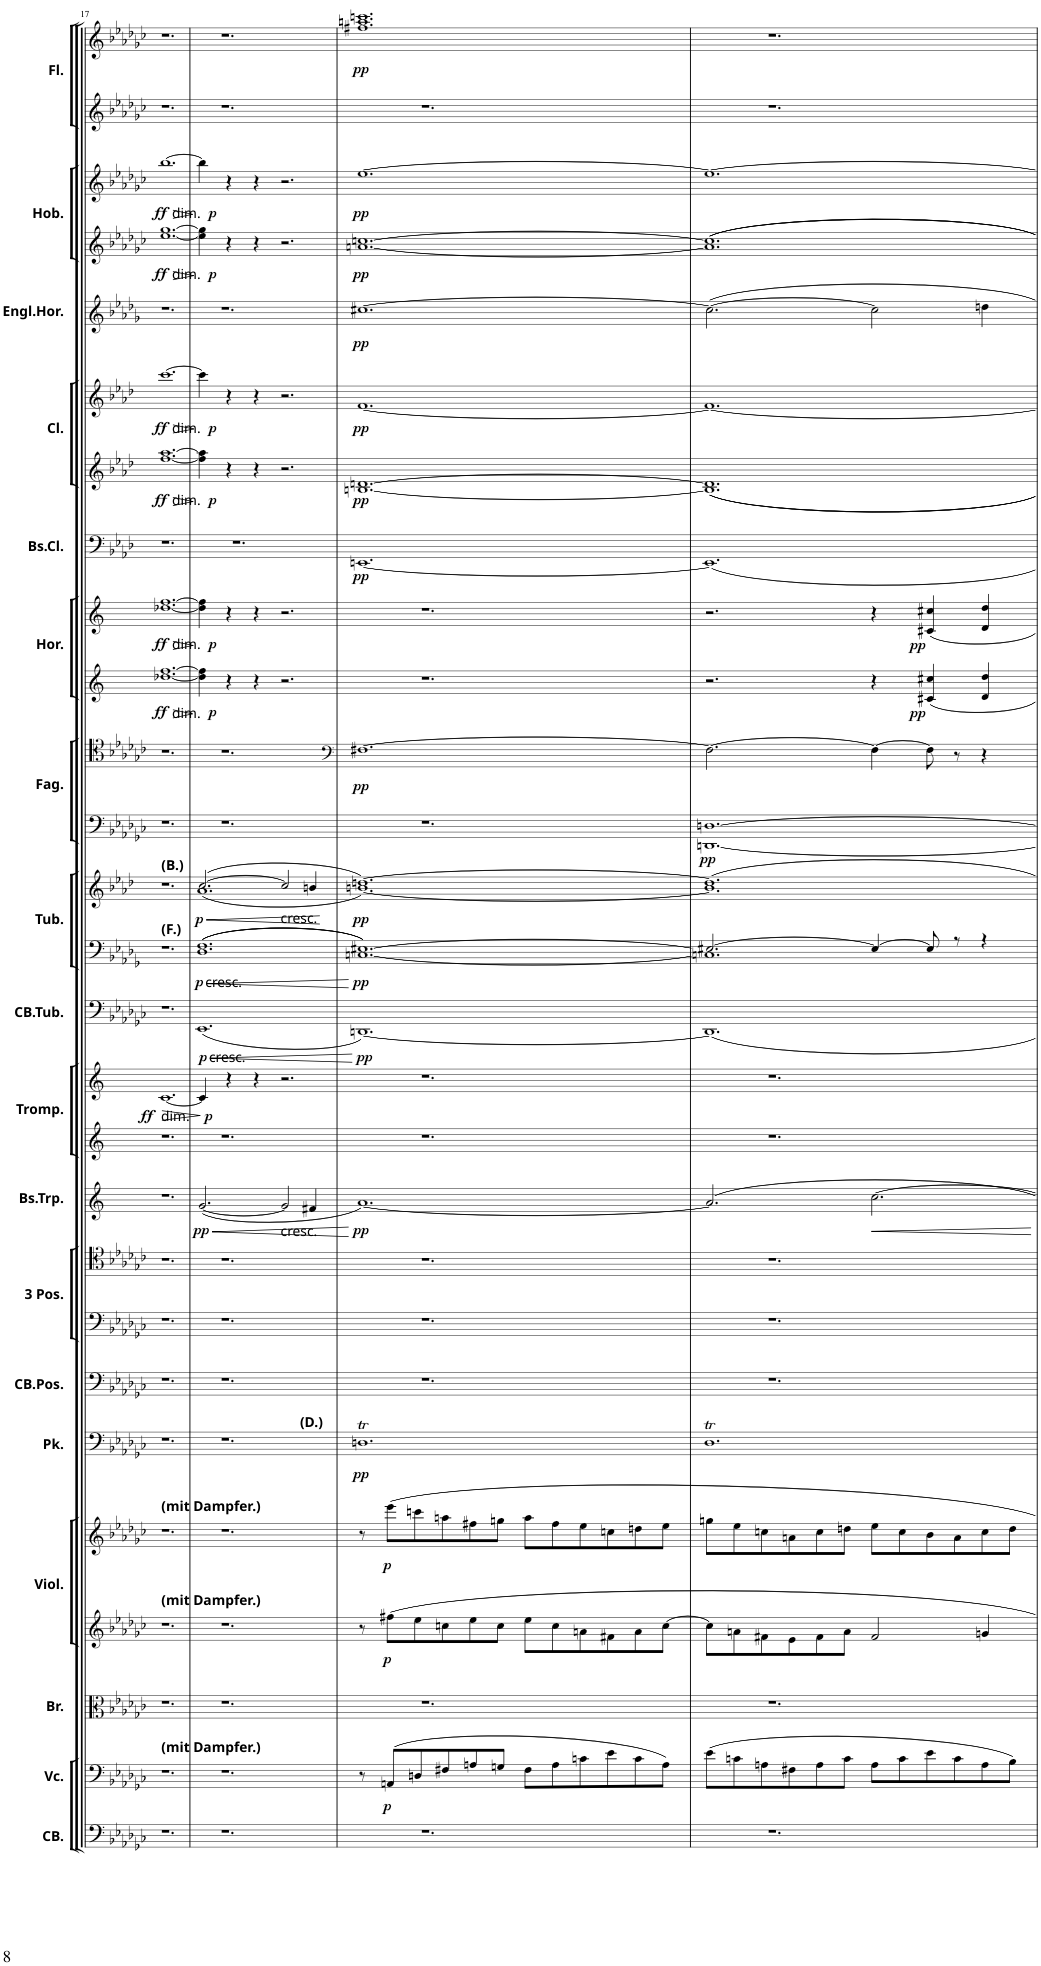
**kern	**kern	**dynam	**kern	**kern	**dynam	**kern	**dynam	**kern	**dynam	**kern	**kern	**kern	**kern	**dynam	**kern	**kern	**dynam	**kern	**dynam	**kern	**dynam	**kern	**dynam	**kern	**dynam	**kern	**dynam	**kern	**dynam	**kern	**dynam	**kern	**dynam	**kern	**dynam	**kern	**dynam	**kern	**dynam	**kern	**dynam	**kern	**dynam	**kern	**kern	**dynam
*part27	*part26	*part26	*part25	*part24	*part24	*part23	*part23	*part22	*part22	*part21	*part20	*part19	*part18	*part18	*part17	*part16	*part16	*part15	*part15	*part14	*part14	*part13	*part13	*part12	*part12	*part11	*part11	*part10	*part10	*part9	*part9	*part8	*part8	*part7	*part7	*part6	*part6	*part5	*part5	*part4	*part4	*part3	*part3	*part2	*part1	*part1
*staff27	*staff26	*staff26	*staff25	*staff24	*staff24	*staff23	*staff23	*staff22	*staff22	*staff21	*staff20	*staff19	*staff18	*staff18	*staff17	*staff16	*staff16	*staff15	*staff15	*staff14	*staff14	*staff13	*staff13	*staff12	*staff12	*staff11	*staff11	*staff10	*staff10	*staff9	*staff9	*staff8	*staff8	*staff7	*staff7	*staff6	*staff6	*staff5	*staff5	*staff4	*staff4	*staff3	*staff3	*staff2	*staff1	*staff1
*I"8 CONTRABASSE.	*I"12 VIOLONCELLE.	*	*I"12 BRATSCHEN.	*I"Violins	*	*I"16 erste  32 VIOLINEN.  16 zweite	*	*I"PAUKEN.	*	*I"1 CONTRABASS- POSAUNE. (C)	*I"2.u.3.	*I"1. 3 TENOR-BASS- POSAUNEN.	*I"1 BASS-TROMPETE. (Es.)	*	*I"2.u.3. (Es.)	*I"1. (Es.)  3 TROMPETTEN.	*	*I"1 CONTRABASS- TUBA. (C.)	*	*I"2 Bass. (F.)	*	*I"2 Tenor. (B)  4 TUBEN.	*	*I"3.	*	*I"1.u.2.  3 FAGOTTE.	*	*I"3.u.4.	*	*I"1.u.2.  4 HORNER.	*	*I"1 BASS- CLARINETTE. (B)	*	*I"2.u.3. (B.)	*	*I"1. (B.)  3 CLARINETTEN.	*	*I"ENGLISCHES HORN.	*	*I"2.u.3.	*	*I"1.  3 HOBOEN.	*	*I"2.u.3.	*I"1.  3 gr.FLOTEN.	*
*I'CB.	*I'Vc.	*	*I'Br.	*	*	*I'Viol.	*	*I'Pk.	*	*I'CB.Pos.	*	*I'3 Pos.	*I'Bs.Trp.	*	*	*I'Tromp.	*	*I'CB.Tub.	*	*	*	*I'Tub.	*	*	*	*I'Fag.	*	*	*	*I'Hor.	*	*I'Bs.Cl.	*	*	*	*I'Cl.	*	*I'Engl.Hor.	*	*	*	*I'Hob.	*	*	*I'Fl.	*
!!LO:PB:g=z
*clefF4	*clefF4	*	*clefC3	*clefG2	*	*clefG2	*	*clefF4	*	*clefF4	*clefF4	*clefC4	*clefG2	*	*clefG2	*clefG2	*	*clefF4	*	*clefF4	*	*clefG2	*	*clefF4	*	*clefC4	*	*clefG2	*	*clefG2	*	*clefF4	*	*clefG2	*	*clefG2	*	*clefG2	*	*clefG2	*	*clefG2	*	*clefG2	*clefG2	*
*Trd7c12	*	*	*	*	*	*	*	*	*	*	*	*	*Trd5c9	*	*Trd-2c-4	*Trd-2c-4	*	*	*	*	*	*Trd15c26	*	*	*	*	*	*Trd4c7	*	*Trd4c7	*	*Trd1c2	*	*Trd1c2	*	*Trd1c2	*	*Trd4c7	*	*	*	*	*	*	*	*
*k[b-e-a-d-g-c-]	*k[b-e-a-d-g-c-]	*	*k[b-e-a-d-g-c-]	*k[b-e-a-d-g-c-]	*	*k[b-e-a-d-g-c-]	*	*k[b-e-a-d-g-c-]	*	*k[b-e-a-d-g-c-]	*k[b-e-a-d-g-c-]	*k[b-e-a-d-g-c-]	*k[]	*	*k[]	*k[]	*	*k[b-e-a-d-g-c-]	*	*k[b-e-a-d-g-]	*	*k[b-e-a-d-]	*	*k[b-e-a-d-g-c-]	*	*k[b-e-a-d-g-c-]	*	*k[]	*	*k[]	*	*k[b-e-a-d-]	*	*k[b-e-a-d-]	*	*k[b-e-a-d-]	*	*k[b-e-a-d-g-]	*	*k[b-e-a-d-g-c-]	*	*k[b-e-a-d-g-c-]	*	*k[b-e-a-d-g-c-]	*k[b-e-a-d-g-c-]	*
*M6/4	*M6/4	*	*M6/4	*M6/4	*	*M6/4	*	*M6/4	*	*M6/4	*M6/4	*M6/4	*M6/4	*	*M6/4	*M6/4	*	*M6/4	*	*M6/4	*	*M6/4	*	*M6/4	*	*M6/4	*	*M6/4	*	*M6/4	*	*M6/4	*	*M6/4	*	*M6/4	*	*M6/4	*	*M6/4	*	*M6/4	*	*M6/4	*M6/4	*
=17	=17	=17	=17	=17	=17	=17	=17	=17	=17	=17	=17	=17	=17	=17	=17	=17	=17	=17	=17	=17	=17	=17	=17	=17	=17	=17	=17	=17	=17	=17	=17	=17	=17	=17	=17	=17	=17	=17	=17	=17	=17	=17	=17	=17	=17	=17
!	!	!	!	!	!	!	!	!	!	!	!	!	!	!	!	!	!	!	!	!	!	!	!	!	!	!	!	!	!	!	!	!	!	!	!	!	!	!	!	!	!	!LO:TX:b:t=dim.	!	!	!	!
!	!	!	!	!	!	!	!	!	!	!	!	!	!	!	!	!	!	!	!	!	!	!	!	!	!	!	!	!	!	!	!	!	!	!	!	!	!	!	!	!LO:TX:b:t=dim.	!	!	!	!	!	!
!	!	!	!	!	!	!	!	!	!	!	!	!	!	!	!	!	!	!	!	!	!	!	!	!	!	!	!	!	!	!	!	!	!	!	!	!LO:TX:b:t=dim.	!	!	!	!	!	!	!	!	!	!
!	!	!	!	!	!	!	!	!	!	!	!	!	!	!	!	!	!	!	!	!	!	!	!	!	!	!	!	!	!	!	!	!	!	!LO:TX:b:t=dim.	!	!	!	!	!	!	!	!	!	!	!	!
!	!	!	!	!	!	!	!	!	!	!	!	!	!	!	!	!	!	!	!	!	!	!	!	!	!	!	!	!	!	!LO:TX:b:t=dim.	!	!	!	!	!	!	!	!	!	!	!	!	!	!	!	!
!	!	!	!	!	!	!	!	!	!	!	!	!	!	!	!	!	!	!	!	!	!	!	!	!	!	!	!	!LO:TX:b:t=dim.	!	!	!	!	!	!	!	!	!	!	!	!	!	!	!	!	!	!
!	!	!	!	!	!	!	!	!	!	!	!	!	!	!	!	!	!	!	!	!	!	!LO:TX:a:B:t=(B.)	!	!	!	!	!	!	!	!	!	!	!	!	!	!	!	!	!	!	!	!	!	!	!	!
!	!	!	!	!	!	!	!	!	!	!	!	!	!	!	!	!	!	!	!	!LO:TX:a:B:t=(F.)	!	!	!	!	!	!	!	!	!	!	!	!	!	!	!	!	!	!	!	!	!	!	!	!	!	!
!	!	!	!	!	!	!	!	!	!	!	!	!	!	!	!	!LO:TX:b:t=dim.	!	!	!	!	!	!	!	!	!	!	!	!	!	!	!	!	!	!	!	!	!	!	!	!	!	!	!	!	!	!
!	!	!	!	!	!	!LO:TX:a:B:t=(mit Dampfer.)	!	!	!	!	!	!	!	!	!	!	!	!	!	!	!	!	!	!	!	!	!	!	!	!	!	!	!	!	!	!	!	!	!	!	!	!	!	!	!	!
!	!	!	!	!LO:TX:a:B:t=(mit Dampfer.)	!	!	!	!	!	!	!	!	!	!	!	!	!	!	!	!	!	!	!	!	!	!	!	!	!	!	!	!	!	!	!	!	!	!	!	!	!	!	!	!	!	!
!	!LO:TX:a:B:t=(mit Dampfer.)	!	!	!	!	!	!	!	!	!	!	!	!	!	!	!	!	!	!	!	!	!	!	!	!	!	!	!	!	!	!	!	!	!	!	!	!	!	!	!	!	!	!	!	!	!
!	!	!	!	!	!	!	!	!	!	!	!	!	!	!	!	!	!LO:HP:b	!	!	!	!	!	!	!	!	!	!	!	!LO:HP:b	!	!LO:HP:b	!	!	!	!LO:HP:b	!	!LO:HP:b	!	!	!	!LO:HP:b	!	!LO:HP:b	!	!	!
!	!	!	!	!	!	!	!	!	!	!	!	!	!	!	!	!	!LO:DY:n=1:b	!	!	!	!	!	!	!	!	!	!	!	!LO:DY:n=1:b	!	!LO:DY:n=1:b	!	!	!	!LO:DY:n=1:b	!	!LO:DY:n=1:b	!	!	!	!LO:DY:n=1:b	!	!LO:DY:n=1:b	!	!	!
1.r	1.r	.	1.r	1.r	.	1.r	.	1.r	.	1.r	1.r	1.r	1.r	.	1.r	[1.c	> ff	1.r	.	1.r	.	1.r	.	1.r	.	1.r	.	[1.dd-X [1.ff	> ff	[1.dd-X [1.ff	> ff	1.r	.	[1.ff [1.aa-	> ff	[1.ccc	> ff	1.r	.	[1.ee- [1.gg-	> ff	[1.bb-	> ff	1.r	1.r	.
.	.	.	.	.	.	.	.	.	.	.	.	.	.	.	.	.	]	.	.	.	.	.	.	.	.	.	.	.	]	.	]	.	.	.	]	.	]	.	.	.	]	.	]	.	.	.
=18	=18	=18	=18	=18	=18	=18	=18	=18	=18	=18	=18	=18	=18	=18	=18	=18	=18	=18	=18	=18	=18	=18	=18	=18	=18	=18	=18	=18	=18	=18	=18	=18	=18	=18	=18	=18	=18	=18	=18	=18	=18	=18	=18	=18	=18	=18
!	!	!	!	!	!	!	!	!	!	!	!	!	!	!	!	!	!	!	!	!LO:TX:b:t=cresc.	!	!	!	!	!	!	!	!	!	!	!	!	!	!	!	!	!	!	!	!	!	!	!	!	!	!
!	!	!	!	!	!	!	!	!	!	!	!	!	!	!	!	!	!	!LO:TX:b:t=cresc.	!	!	!	!	!	!	!	!	!	!	!	!	!	!	!	!	!	!	!	!	!	!	!	!	!	!	!	!
!	!	!	!	!	!	!	!	!	!	!	!	!	!	!LO:HP:b	!	!	!	!	!LO:HP:b	!	!LO:HP:b	!	!LO:HP:b	!	!	!	!	!	!	!	!	!	!	!	!	!	!	!	!	!	!	!	!	!	!	!
*	*	*	*	*	*	*	*	*	*	*	*	*	*	*	*	*	*	*	*	*	*	*^	*	*	*	*	*	*	*	*	*	*	*	*	*	*	*	*	*	*	*	*	*	*	*	*
!	!	!	!	!	!	!	!	!	!	!	!	!	!	!LO:DY:n=1:b	!	!	!LO:DY:b	!	!LO:DY:n=1:b	!	!LO:DY:n=1:b	!	!	!LO:DY:n=1:b	!	!	!	!	!	!LO:DY:b	!	!LO:DY:b	!	!	!	!LO:DY:b	!	!LO:DY:b	!	!	!	!LO:DY:b	!	!LO:DY:b	!	!	!
1.r	1.r	.	1.r	1.r	.	1.r	.	1.r	.	1.r	1.r	1.r	([2.g/	< pp	1.r	4c/]	p	(1.EE-	< p	((1.D- 1.F	< p	([2.cc/	(1.a-	< p	1.r	.	1.r	.	4dd-\] 4ff\]	p	4dd-\] 4ff\]	p	1.r	.	4ff\] 4aa-\]	p	4ccc\]	p	1.r	.	4ee-\] 4gg-\]	p	4bb-\]	p	1.r	1.r	.
.	.	.	.	.	.	.	.	.	.	.	.	.	.	.	.	4r	.	.	.	.	.	.	.	.	.	.	.	.	4r	.	4r	.	.	.	4r	.	4r	.	.	.	4r	.	4r	.	.	.	.
.	.	.	.	.	.	.	.	.	.	.	.	.	.	.	.	4r	.	.	.	.	.	.	.	.	.	.	.	.	4r	.	4r	.	.	.	4r	.	4r	.	.	.	4r	.	4r	.	.	.	.
!	!	!	!	!	!	!	!	!	!	!	!	!	!	!	!	!	!	!	!	!	!	!LO:TX:b:t=cresc.	!	!	!	!	!	!	!	!	!	!	!	!	!	!	!	!	!	!	!	!	!	!	!	!	!
!	!	!	!	!	!	!	!	!	!	!	!	!	!LO:TX:b:t=cresc.	!	!	!	!	!	!	!	!	!	!	!	!	!	!	!	!	!	!	!	!	!	!	!	!	!	!	!	!	!	!	!	!	!	!
.	.	.	.	.	.	.	.	.	.	.	.	.	2g/]	.	.	2.r	.	.	.	.	.	2cc/]	.	.	.	.	.	.	2.r	.	2.r	.	.	.	2.r	.	2.r	.	.	.	2.r	.	2.r	.	.	.	.
.	.	.	.	.	.	.	.	.	.	.	.	.	4f#X/	.	.	.	.	.	.	.	.	4bn/	.	.	.	.	.	.	.	.	.	.	.	.	.	.	.	.	.	.	.	.	.	.	.	.	.
*	*	*	*	*	*	*	*	*	*	*	*	*	*	*	*	*	*	*	*	*	*	*v	*v	*	*	*	*	*	*	*	*	*	*	*	*	*	*	*	*	*	*	*	*	*	*	*	*
.	.	.	.	.	.	.	.	.	.	.	.	.	.	[	.	.	.	.	[	.	[	.	[	.	.	.	.	.	.	.	.	.	.	.	.	.	.	.	.	.	.	.	.	.	.	.
=19	=19	=19	=19	=19	=19	=19	=19	=19	=19	=19	=19	=19	=19	=19	=19	=19	=19	=19	=19	=19	=19	=19	=19	=19	=19	=19	=19	=19	=19	=19	=19	=19	=19	=19	=19	=19	=19	=19	=19	=19	=19	=19	=19	=19	=19	=19
*	*	*	*	*	*	*	*	*	*	*	*	*	*	*	*	*	*	*	*	*	*	*	*	*	*	*clefF4	*	*	*	*	*	*	*	*	*	*	*	*	*	*	*	*	*	*	*	*
*	*	*	*	*	*	*	*	*	*	*	*	*	*	*	*	*	*	*	*	*	*	*^	*	*	*	*	*	*	*	*	*	*	*	*	*	*	*	*	*	*	*	*	*	*	*	*
!	!	!	!	!	!	!	!	!LO:TX:a:B:t=(D.)	!	!	!	!	!	!	!	!	!	!	!	!	!	!	!	!	!	!	!	!	!	!	!	!	!	!	!	!	!	!	!	!	!	!	!	!	!	!	!
!	!	!	!	!	!	!	!	!	!LO:DY:b	!	!	!	!	!LO:DY:b	!	!	!	!	!LO:DY:b	!	!LO:DY:b	!	!	!LO:DY:b	!	!	!	!LO:DY:b	!	!	!	!	!	!LO:DY:b	!	!LO:DY:b	!	!LO:DY:b	!	!LO:DY:b	!	!LO:DY:b	!	!LO:DY:b	!	!	!LO:DY:b
1.r	8r	.	1.r	8r	.	8r	.	1.Dnt	pp	1.r	1.r	1.r	[1.a)	pp	1.r	1.r	.	[1.DDn)	pp	[1.Cn [1.E#X))	pp	[1.ddn)	[1.bn)	pp	1.r	.	[1.F#X	pp	1.r	.	1.r	.	[1.EEn	pp	[1.Bn [1.dn	pp	[1.f	pp	[1.cc#X	pp	[1.an [1.ccn	pp	[1.ee-	pp	1.r	1.ff#X 1.aan 1.cccn	pp
!	!	!LO:DY:b	!	!	!LO:DY:b	!	!LO:DY:b	!	!	!	!	!	!	!	!	!	!	!	!	!	!	!	!	!	!	!	!	!	!	!	!	!	!	!	!	!	!	!	!	!	!	!	!	!	!	!	!
.	(8AAn/L	p	.	8ff#X\L	p	8eee-\L	p	.	.	.	.	.	.	.	.	.	.	.	.	.	.	.	.	.	.	.	.	.	.	.	.	.	.	.	.	.	.	.	.	.	.	.	.	.	.	.	.
.	8Dn/	.	.	8ee-\	.	8cccn\	.	.	.	.	.	.	.	.	.	.	.	.	.	.	.	.	.	.	.	.	.	.	.	.	.	.	.	.	.	.	.	.	.	.	.	.	.	.	.	.	.
.	8F#X/	.	.	8ccn\	.	8aan\	.	.	.	.	.	.	.	.	.	.	.	.	.	.	.	.	.	.	.	.	.	.	.	.	.	.	.	.	.	.	.	.	.	.	.	.	.	.	.	.	.
.	8An/	.	.	8ee-\	.	8ff#X\	.	.	.	.	.	.	.	.	.	.	.	.	.	.	.	.	.	.	.	.	.	.	.	.	.	.	.	.	.	.	.	.	.	.	.	.	.	.	.	.	.
.	8Gn/J	.	.	8cc\J	.	8ggn\J	.	.	.	.	.	.	.	.	.	.	.	.	.	.	.	.	.	.	.	.	.	.	.	.	.	.	.	.	.	.	.	.	.	.	.	.	.	.	.	.	.
.	8F#\L	.	.	8ee-\L	.	8aa\L	.	.	.	.	.	.	.	.	.	.	.	.	.	.	.	.	.	.	.	.	.	.	.	.	.	.	.	.	.	.	.	.	.	.	.	.	.	.	.	.	.
.	8A\	.	.	8cc\	.	8ff#\	.	.	.	.	.	.	.	.	.	.	.	.	.	.	.	.	.	.	.	.	.	.	.	.	.	.	.	.	.	.	.	.	.	.	.	.	.	.	.	.	.
.	8cn\	.	.	8an\	.	8ee-\	.	.	.	.	.	.	.	.	.	.	.	.	.	.	.	.	.	.	.	.	.	.	.	.	.	.	.	.	.	.	.	.	.	.	.	.	.	.	.	.	.
.	8e-\	.	.	8f#X\	.	8ccn\	.	.	.	.	.	.	.	.	.	.	.	.	.	.	.	.	.	.	.	.	.	.	.	.	.	.	.	.	.	.	.	.	.	.	.	.	.	.	.	.	.
.	8c\	.	.	8a\	.	8ddn\	.	.	.	.	.	.	.	.	.	.	.	.	.	.	.	.	.	.	.	.	.	.	.	.	.	.	.	.	.	.	.	.	.	.	.	.	.	.	.	.	.
.	8A\J)	.	.	[8cc\J	.	8ee-\J	.	.	.	.	.	.	.	.	.	.	.	.	.	.	.	.	.	.	.	.	.	.	.	.	.	.	.	.	.	.	.	.	.	.	.	.	.	.	.	.	.
=20	=20	=20	=20	=20	=20	=20	=20	=20	=20	=20	=20	=20	=20	=20	=20	=20	=20	=20	=20	=20	=20	=20	=20	=20	=20	=20	=20	=20	=20	=20	=20	=20	=20	=20	=20	=20	=20	=20	=20	=20	=20	=20	=20	=20	=20	=20	=20
*	*	*	*	*	*	*	*	*	*	*	*	*	*	*	*	*	*	*	*	*^	*	*	*	*	*	*	*	*	*	*	*	*	*	*	*	*	*	*	*	*	*	*	*	*	*	*	*
!	!	!	!	!	!	!	!	!	!	!	!	!	!	!	!	!	!	!	!	!	!	!	!	!	!	!	!LO:DY:b	!	!	!	!	!	!	!	!	!	!	!	!	!	!	!	!	!	!	!	!	!
1.r	(8e-\L	.	1.r	8cc\L]	.	8ggn\L	.	1.D-T	.	1.r	1.r	1.r	2.a/]	.	1.r	1.r	.	1.DD]	.	2.E#X/_	1.Cn]	.	1.dd]	1.b]	.	[1.DDn [1.Dn	pp	2.F#\_	.	2.r	.	2.r	.	1.EE]	.	1.B] 1.d]	.	1.f_	.	2.cc#\_	.	1.a] 1.cc]	.	1.ee-_	.	1.r	1.r	.
.	8cn\	.	.	8an\	.	8ee-\	.	.	.	.	.	.	.	.	.	.	.	.	.	.	.	.	.	.	.	.	.	.	.	.	.	.	.	.	.	.	.	.	.	.	.	.	.	.	.	.	.	.
.	8An\	.	.	8f#X\	.	8ccn\	.	.	.	.	.	.	.	.	.	.	.	.	.	.	.	.	.	.	.	.	.	.	.	.	.	.	.	.	.	.	.	.	.	.	.	.	.	.	.	.	.	.
.	8F#X\	.	.	8e-\	.	8an\	.	.	.	.	.	.	.	.	.	.	.	.	.	.	.	.	.	.	.	.	.	.	.	.	.	.	.	.	.	.	.	.	.	.	.	.	.	.	.	.	.	.
.	8A\	.	.	8f#\	.	8cc\	.	.	.	.	.	.	.	.	.	.	.	.	.	.	.	.	.	.	.	.	.	.	.	.	.	.	.	.	.	.	.	.	.	.	.	.	.	.	.	.	.	.
.	8c\J	.	.	8a\J	.	8ddn\J	.	.	.	.	.	.	.	.	.	.	.	.	.	.	.	.	.	.	.	.	.	.	.	.	.	.	.	.	.	.	.	.	.	.	.	.	.	.	.	.	.	.
!	!	!	!	!	!	!	!	!	!	!	!	!	!	!LO:HP:b	!	!	!	!	!	!	!	!	!	!	!	!	!	!	!	!	!	!	!	!	!	!	!	!	!	!	!	!	!	!	!	!	!	!
.	8A\L	.	.	2f#/	.	8ee-\L	.	.	.	.	.	.	[2.cc\	<	.	.	.	.	.	4E#/_	.	.	.	.	.	.	.	4F#\_	.	4r	.	4r	.	.	.	.	.	.	.	2cc#\]	.	.	.	.	.	.	.	.
.	8c\	.	.	.	.	8cc\	.	.	.	.	.	.	.	.	.	.	.	.	.	.	.	.	.	.	.	.	.	.	.	.	.	.	.	.	.	.	.	.	.	.	.	.	.	.	.	.	.	.
!	!	!	!	!	!	!	!	!	!	!	!	!	!	!	!	!	!	!	!	!	!	!	!	!	!	!	!	!	!	!	!LO:DY:b	!	!LO:DY:b	!	!	!	!	!	!	!	!	!	!	!	!	!	!	!
.	8e-\	.	.	.	.	8b-\	.	.	.	.	.	.	.	.	.	.	.	.	.	8E#/]	.	.	.	.	.	.	.	8F#\]	.	4c#X/ 4cc#X/	pp	4c#X/ 4cc#X/	pp	.	.	.	.	.	.	.	.	.	.	.	.	.	.	.
.	8c\	.	.	.	.	8a\	.	.	.	.	.	.	.	.	.	.	.	.	.	8r	.	.	.	.	.	.	.	8r	.	.	.	.	.	.	.	.	.	.	.	.	.	.	.	.	.	.	.	.
.	8A\	.	.	4gn/	.	8cc\	.	.	.	.	.	.	.	.	.	.	.	.	.	4r	.	.	.	.	.	.	.	4r	.	4d/ 4dd/	.	4d/ 4dd/	.	.	.	.	.	.	.	4ddn\	.	.	.	.	.	.	.	.
.	8B-\J)	.	.	.	.	8dd\J	.	.	.	.	.	.	.	.	.	.	.	.	.	.	.	.	.	.	.	.	.	.	.	.	.	.	.	.	.	.	.	.	.	.	.	.	.	.	.	.	.	.
*	*	*	*	*	*	*	*	*	*	*	*	*	*	*	*	*	*	*	*	*v	*v	*	*	*	*	*	*	*	*	*	*	*	*	*	*	*	*	*	*	*	*	*	*	*	*	*	*	*
*	*	*	*	*	*	*	*	*	*	*	*	*	*	*	*	*	*	*	*	*	*	*v	*v	*	*	*	*	*	*	*	*	*	*	*	*	*	*	*	*	*	*	*	*	*	*	*	*
.	.	.	.	.	.	.	.	.	.	.	.	.	.	[	.	.	.	.	.	.	.	.	.	.	.	.	.	.	.	.	.	.	.	.	.	.	.	.	.	.	.	.	.	.	.	.
=	=	=	=	=	=	=	=	=	=	=	=	=	=	=	=	=	=	=	=	=	=	=	=	=	=	=	=	=	=	=	=	=	=	=	=	=	=	=	=	=	=	=	=	=	=	=
*-	*-	*-	*-	*-	*-	*-	*-	*-	*-	*-	*-	*-	*-	*-	*-	*-	*-	*-	*-	*-	*-	*-	*-	*-	*-	*-	*-	*-	*-	*-	*-	*-	*-	*-	*-	*-	*-	*-	*-	*-	*-	*-	*-	*-	*-	*-
